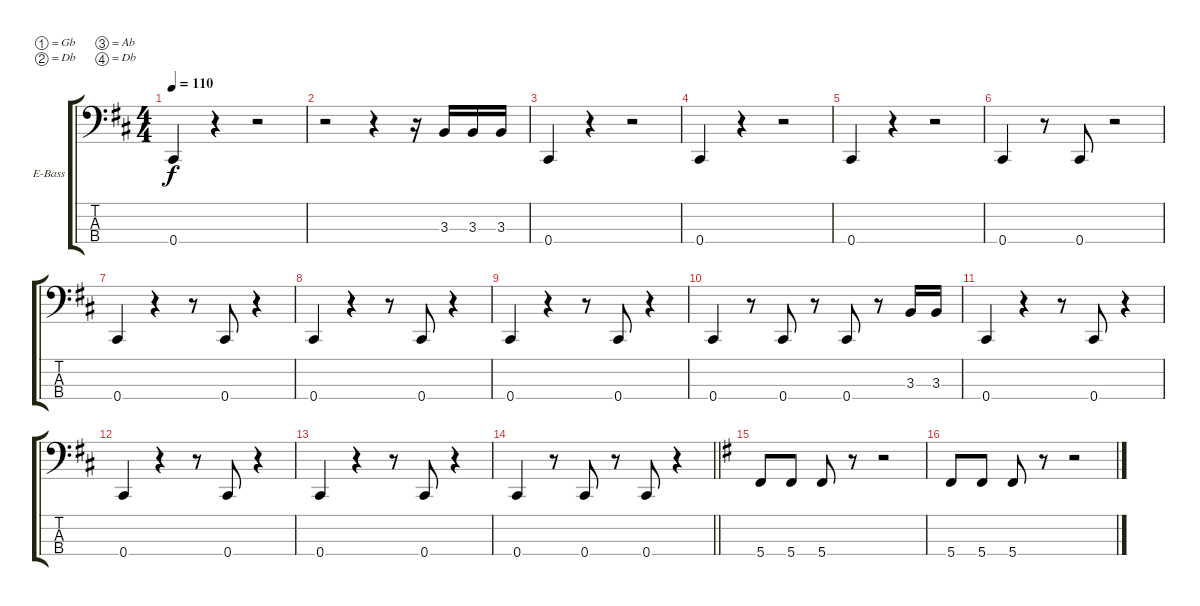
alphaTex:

\bracketExtendMode groupsimilarinstruments
\firstSystemTrackNameOrientation horizontal
\otherSystemsTrackNameOrientation horizontal
\track ("Untitled" "E-Bass") {instrument electricbassfinger}
\staff {score tabs}
\tuning (Gb2 Db2 Ab1 Db1)
\ts (4 4)
\tempo 110
\clef f4
\ks d
0.4.4{dy f} r.4 r.2 |
r.2 r.4 r.16 3.3.16 3.3.16 3.3.16 |
0.4.4 r.4 r.2 |
0.4.4 r.4 r.2 |
0.4.4 r.4 r.2 |
0.4.4 r.8 0.4.8 r.2 |
0.4.4 r.4 r.8 0.4.8 r.4 |
0.4.4 r.4 r.8 0.4.8 r.4 |
0.4.4 r.4 r.8 0.4.8 r.4 |
0.4.4 r.8 0.4.8 r.8 0.4.8 r.8 3.3.16 3.3.16 |
0.4.4 r.4 r.8 0.4.8 r.4 |
0.4.4 r.4 r.8 0.4.8 r.4 |
0.4.4 r.4 r.8 0.4.8 r.4 |
\barLineRight lightlight
0.4.4 r.8 0.4.8 r.8 0.4.8 r.4 |
\ks g
5.4.8 5.4.8 5.4.8 r.8 r.2 |
5.4.8 5.4.8 5.4.8 r.8 r.2
